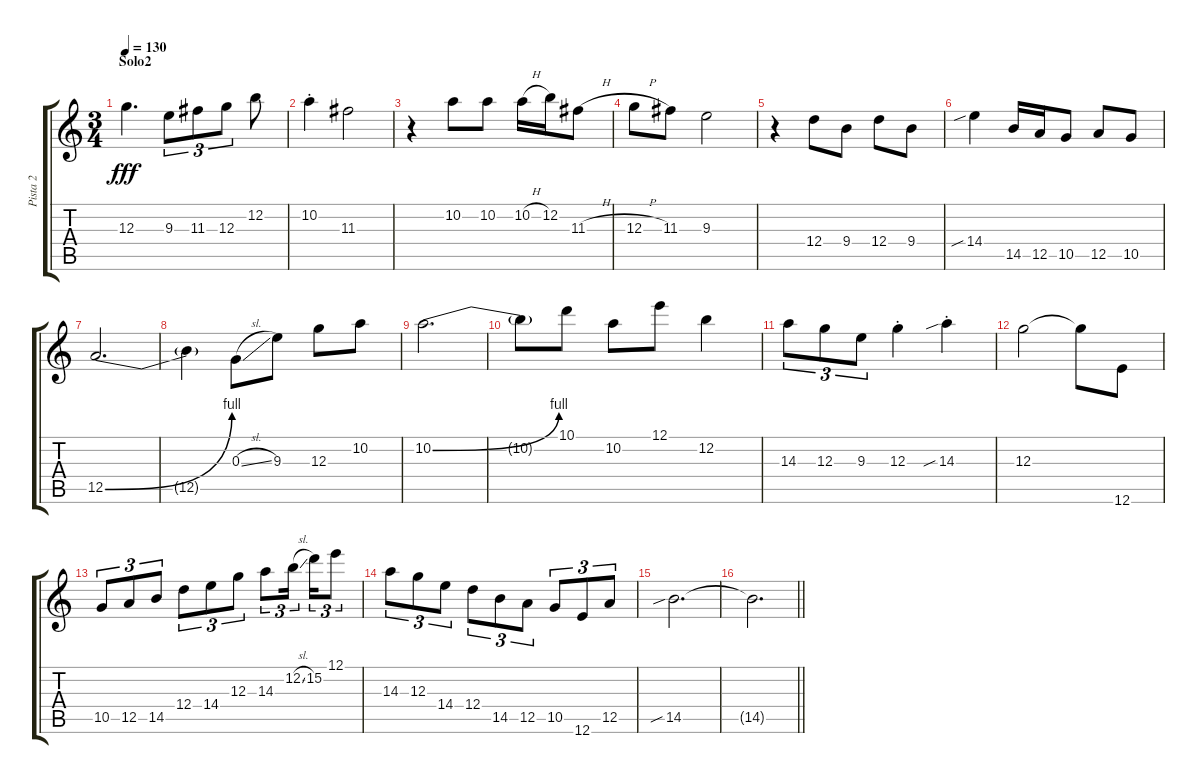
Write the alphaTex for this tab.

\track ("Pista 2" "Pista 2") {instrument acousticguitarsteel}
\staff {score tabs}
\tuning (E4 B3 G3 D3 A2 E2) {hide}
\ts (3 4)
\section ("" "Solo2")
\tempo 130
\clef g2
\ks c
12.3.4{d dy fff instrument distortionguitar} 9.3.8{tu (3 2)} 11.3.8{tu (3 2)} 12.3.8{tu (3 2)} 12.2.8 |
10.2{st}.4 11.3.2 |
r.4 10.2.8 10.2.8 10.2{h}.16 12.2.16 11.3{h}.8 |
12.3{h}.8 11.3.8 9.3.2 |
r.4 12.4.8 9.4.8 12.4.8 9.4.8 |
14.4{sib}.4 14.5.16 12.5.16 10.5.8 12.5.8 10.5.8 |
12.5{be (bend 0 0 60 4)}.2{d} |
12.5{t}.4 0.3{sl}.8 9.3.8 12.3.8 10.2.8 |
10.2{be (bend 0 0 60 4)}.2{d} |
10.2{t}.8 10.1.8 10.2.8 12.1.8 12.2.4 |
14.3.8{tu (3 2)} 12.3.8{tu (3 2)} 9.3.8{tu (3 2)} 12.3{st}.4 14.3{sib st}.4 |
12.3.2 12.3{t}.8 12.6.8 |
10.5.8{tu (3 2)} 12.5.8{tu (3 2)} 14.5.8{tu (3 2)} 12.4.8{tu (3 2)} 14.4.8{tu (3 2)} 12.3.8{tu (3 2)} 14.3.8{tu (3 2)} 12.2{sl}.16{tu (3 2) beam splitsecondary} 15.2.16{tu (3 2)} 12.1.8{tu (3 2)} |
14.3.8{tu (3 2)} 12.3.8{tu (3 2)} 14.4.8{tu (3 2)} 12.4.8{tu (3 2)} 14.5.8{tu (3 2)} 12.5.8{tu (3 2)} 10.5.8{tu (3 2)} 12.6.8{tu (3 2)} 12.5.8{tu (3 2)} |
14.5{sib}.2{d} |
\barLineRight lightlight
14.5{t}.2{d}
